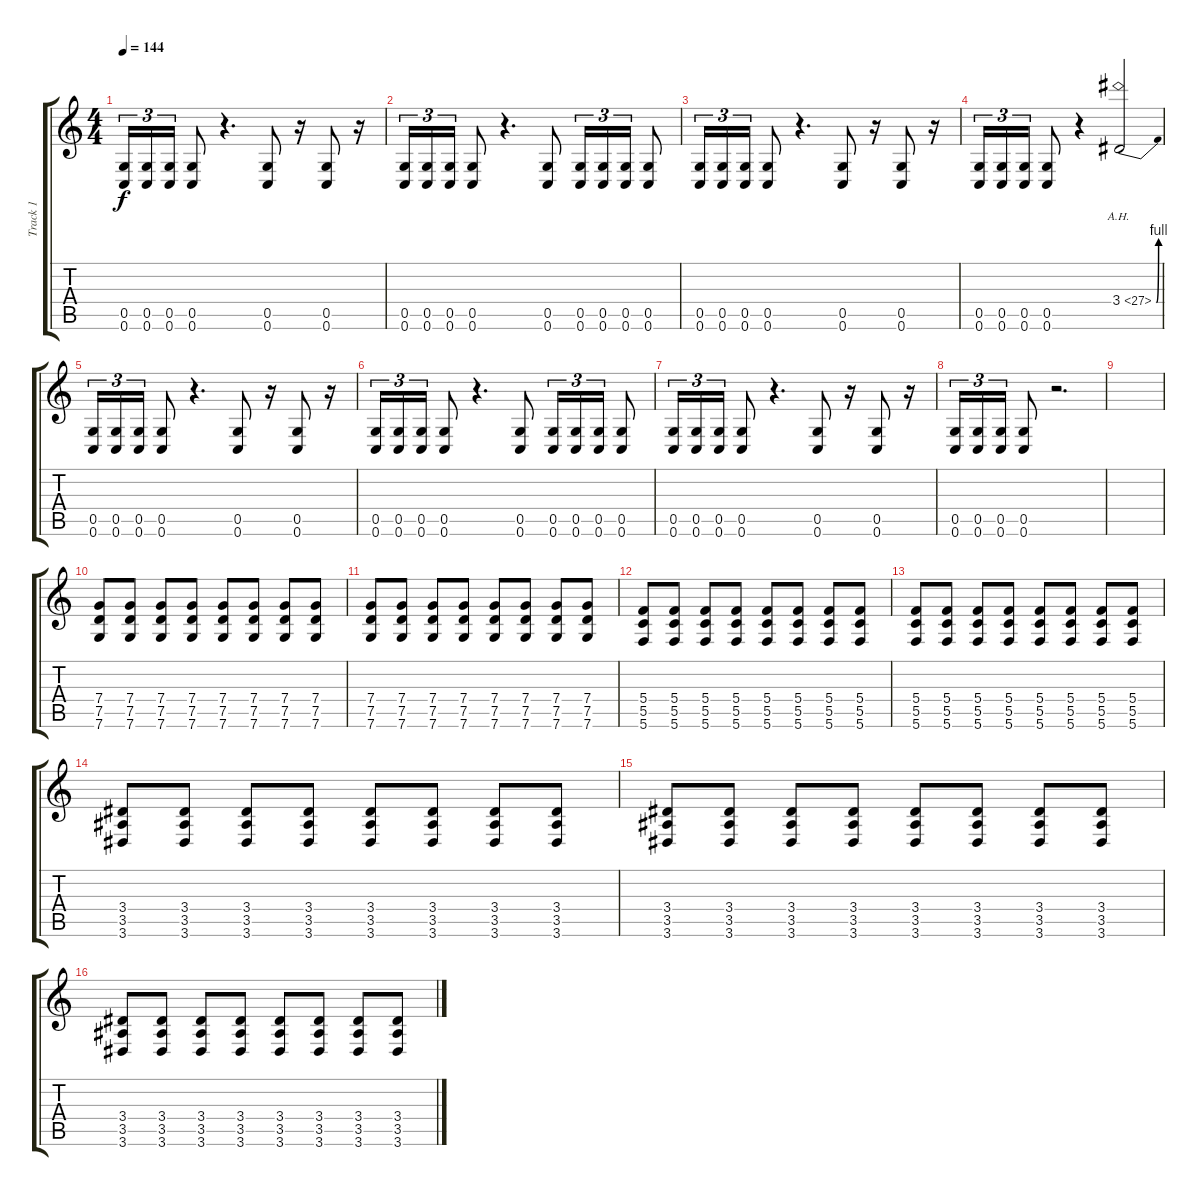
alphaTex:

\track ("Track 1" "Track 1") {instrument distortionguitar}
\staff {score tabs}
\tuning (D4 A3 F3 C3 G2 C2) {hide}
\ts (4 4)
\tempo 144
\clef g2
\ks c
(0.5 0.6).16{tu (3 2) dy f} (0.5 0.6).16{tu (3 2)} (0.5 0.6).16{tu (3 2)} (0.5 0.6).8 r.4{d} (0.5 0.6).8 r.16 (0.5 0.6).8 r.16 |
(0.5 0.6).16{tu (3 2)} (0.5 0.6).16{tu (3 2)} (0.5 0.6).16{tu (3 2)} (0.5 0.6).8 r.4{d} (0.5 0.6).8 (0.5 0.6).16{tu (3 2)} (0.5 0.6).16{tu (3 2)} (0.5 0.6).16{tu (3 2)} (0.5 0.6).8 |
(0.5 0.6).16{tu (3 2)} (0.5 0.6).16{tu (3 2)} (0.5 0.6).16{tu (3 2)} (0.5 0.6).8 r.4{d} (0.5 0.6).8 r.16 (0.5 0.6).8 r.16 |
(0.5 0.6).16{tu (3 2)} (0.5 0.6).16{tu (3 2)} (0.5 0.6).16{tu (3 2)} (0.5 0.6).8 r.4 3.4{be (bend 0 0 60 4) ah 24}.2 |
(0.5 0.6).16{tu (3 2)} (0.5 0.6).16{tu (3 2)} (0.5 0.6).16{tu (3 2)} (0.5 0.6).8 r.4{d} (0.5 0.6).8 r.16 (0.5 0.6).8 r.16 |
(0.5 0.6).16{tu (3 2)} (0.5 0.6).16{tu (3 2)} (0.5 0.6).16{tu (3 2)} (0.5 0.6).8 r.4{d} (0.5 0.6).8 (0.5 0.6).16{tu (3 2)} (0.5 0.6).16{tu (3 2)} (0.5 0.6).16{tu (3 2)} (0.5 0.6).8 |
(0.5 0.6).16{tu (3 2)} (0.5 0.6).16{tu (3 2)} (0.5 0.6).16{tu (3 2)} (0.5 0.6).8 r.4{d} (0.5 0.6).8 r.16 (0.5 0.6).8 r.16 |
(0.5 0.6).16{tu (3 2)} (0.5 0.6).16{tu (3 2)} (0.5 0.6).16{tu (3 2)} (0.5 0.6).8 r.2{d} |
|
(7.4 7.5 7.6).8 (7.4 7.5 7.6).8 (7.4 7.5 7.6).8 (7.4 7.5 7.6).8 (7.4 7.5 7.6).8 (7.4 7.5 7.6).8 (7.4 7.5 7.6).8 (7.4 7.5 7.6).8 |
(7.4 7.5 7.6).8 (7.4 7.5 7.6).8 (7.4 7.5 7.6).8 (7.4 7.5 7.6).8 (7.4 7.5 7.6).8 (7.4 7.5 7.6).8 (7.4 7.5 7.6).8 (7.4 7.5 7.6).8 |
(5.4 5.5 5.6).8 (5.4 5.5 5.6).8 (5.4 5.5 5.6).8 (5.4 5.5 5.6).8 (5.4 5.5 5.6).8 (5.4 5.5 5.6).8 (5.4 5.5 5.6).8 (5.4 5.5 5.6).8 |
(5.4 5.5 5.6).8 (5.4 5.5 5.6).8 (5.4 5.5 5.6).8 (5.4 5.5 5.6).8 (5.4 5.5 5.6).8 (5.4 5.5 5.6).8 (5.4 5.5 5.6).8 (5.4 5.5 5.6).8 |
(3.4 3.5 3.6).8 (3.4 3.5 3.6).8 (3.4 3.5 3.6).8 (3.4 3.5 3.6).8 (3.4 3.5 3.6).8 (3.4 3.5 3.6).8 (3.4 3.5 3.6).8 (3.4 3.5 3.6).8 |
(3.4 3.5 3.6).8 (3.4 3.5 3.6).8 (3.4 3.5 3.6).8 (3.4 3.5 3.6).8 (3.4 3.5 3.6).8 (3.4 3.5 3.6).8 (3.4 3.5 3.6).8 (3.4 3.5 3.6).8 |
(3.4 3.5 3.6).8 (3.4 3.5 3.6).8 (3.4 3.5 3.6).8 (3.4 3.5 3.6).8 (3.4 3.5 3.6).8 (3.4 3.5 3.6).8 (3.4 3.5 3.6).8 (3.4 3.5 3.6).8
